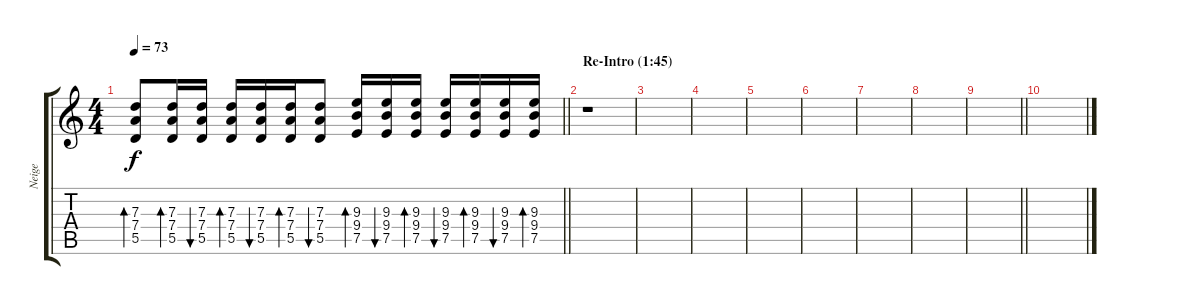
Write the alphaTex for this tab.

\track ("Neige" "Neige") {instrument distortionguitar}
\staff {score tabs}
\tuning (E4 B3 G3 D3 A2 E2) {hide}
\ts (4 4)
\tempo 73
\clef g2
\barLineRight lightlight
\ks c
(7.3 7.4 5.5).8{bd 60 dy f} (7.3 7.4 5.5).16{bd 60} (7.3 7.4 5.5).16{bu 60} (7.3 7.4 5.5).16{bd 60} (7.3 7.4 5.5).16{bu 60} (7.3 7.4 5.5).16{bd 60} (7.3 7.4 5.5).8{bu 60} (9.3 9.4 7.5).16{bd 60} (9.3 9.4 7.5).16{bu 60} (9.3 9.4 7.5).16{bd 60} (9.3 9.4 7.5).16{bu 60} (9.3 9.4 7.5).16{bd 60} (9.3 9.4 7.5).16{bu 60} (9.3 9.4 7.5).16{bd 60} |
\section ("" "Re-Intro (1:45)")
r.1 |
|
|
|
|
|
|
\barLineRight lightlight
|
\section ("" "")
